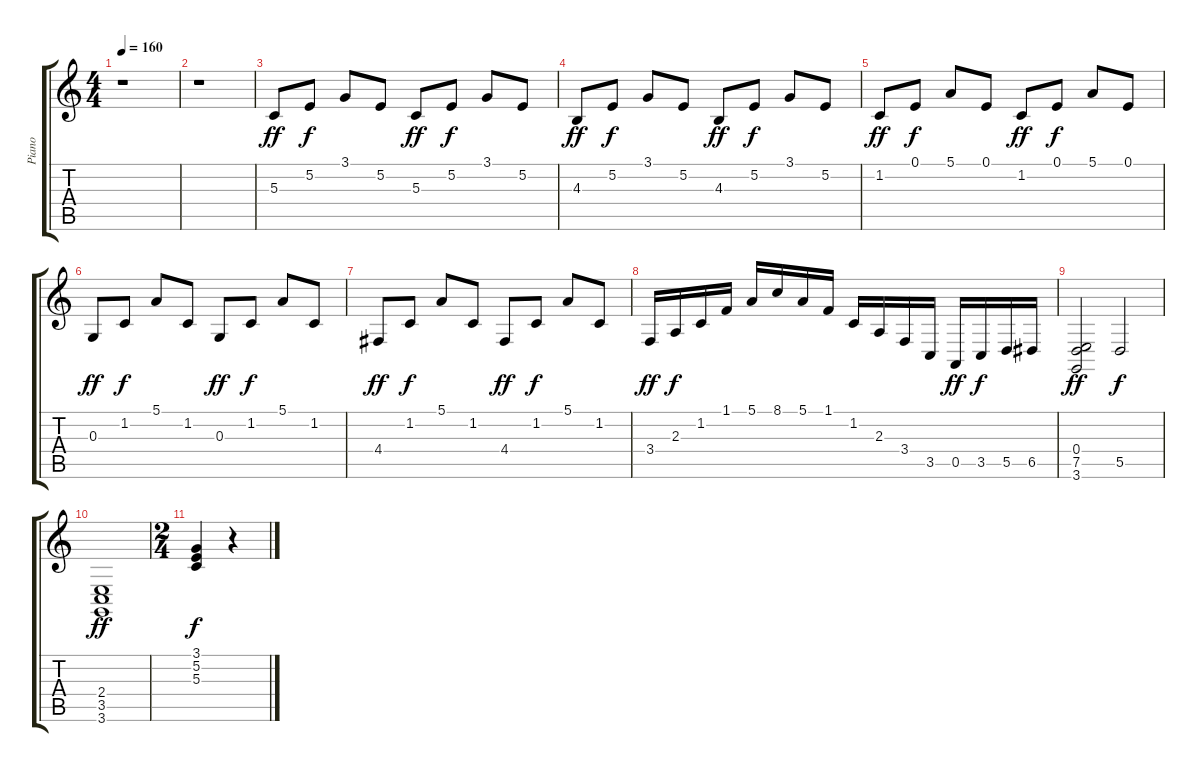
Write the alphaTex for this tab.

\track ("Piano" "Piano") {instrument acousticgrandpiano}
\staff {score tabs}
\tuning (E4 B3 G3 D3 A2 E2) {hide}
\ts (4 4)
\tempo 160
\clef g2
\ks c
r.1{dy f} |
r.1 |
5.3.8{dy ff volume 13} 5.2.8{dy f} 3.1.8 5.2.8 5.3.8{dy ff} 5.2.8{dy f} 3.1.8 5.2.8 |
4.3.8{dy ff} 5.2.8{dy f} 3.1.8 5.2.8 4.3.8{dy ff} 5.2.8{dy f} 3.1.8 5.2.8 |
1.2.8{dy ff} 0.1.8{dy f} 5.1.8 0.1.8 1.2.8{dy ff} 0.1.8{dy f} 5.1.8 0.1.8 |
0.3.8{dy ff} 1.2.8{dy f} 5.1.8 1.2.8 0.3.8{dy ff} 1.2.8{dy f} 5.1.8 1.2.8 |
4.4.8{dy ff} 1.2.8{dy f} 5.1.8 1.2.8 4.4.8{dy ff} 1.2.8{dy f} 5.1.8 1.2.8 |
3.4.16{dy ff} 2.3.16{dy f} 1.2.16 1.1.16 5.1.16 8.1.16 5.1.16 1.1.16 1.2.16 2.3.16 3.4.16 3.5.16 0.5.16{dy ff} 3.5.16{dy f} 5.5.16 6.5.16 |
(0.4 7.5 3.6).2{dy ff} 5.5.2{dy f} |
(2.4 3.5 3.6).1{dy ff} |
\ts (2 4)
(3.1 5.2 5.3).4{dy f} r.4
